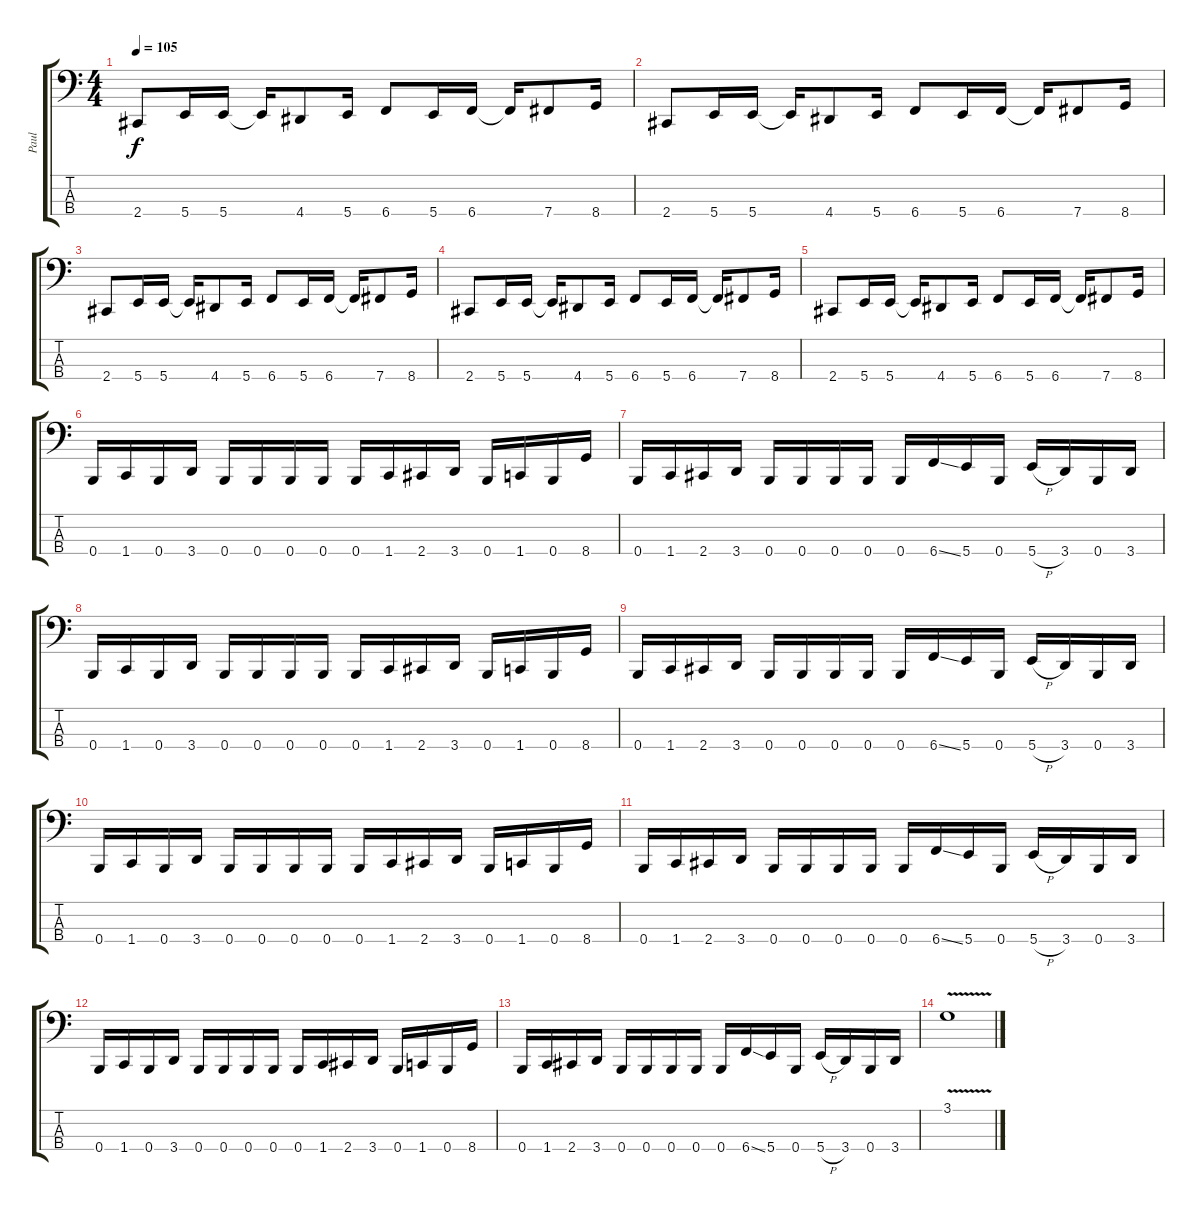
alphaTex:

\track ("Paul" "Paul") {instrument electricbasspick}
\staff {score tabs}
\tuning (E2 B1 Gb1 B0) {hide}
\ts (4 4)
\tempo 105
\clef f4
\ks c
2.4.8{dy f} 5.4.16 5.4.16 5.4{t}.16 4.4.8 5.4.16 6.4.8 5.4.16 6.4.16 6.4{t}.16 7.4.8 8.4.16 |
2.4.8 5.4.16 5.4.16 5.4{t}.16 4.4.8 5.4.16 6.4.8 5.4.16 6.4.16 6.4{t}.16 7.4.8 8.4.16 |
2.4.8 5.4.16 5.4.16 5.4{t}.16 4.4.8 5.4.16 6.4.8 5.4.16 6.4.16 6.4{t}.16 7.4.8 8.4.16 |
2.4.8 5.4.16 5.4.16 5.4{t}.16 4.4.8 5.4.16 6.4.8 5.4.16 6.4.16 6.4{t}.16 7.4.8 8.4.16 |
2.4.8 5.4.16 5.4.16 5.4{t}.16 4.4.8 5.4.16 6.4.8 5.4.16 6.4.16 6.4{t}.16 7.4.8 8.4.16 |
0.4.16 1.4.16 0.4.16 3.4.16 0.4.16 0.4.16 0.4.16 0.4.16 0.4.16 1.4.16 2.4.16 3.4.16 0.4.16 1.4.16 0.4.16 8.4.16 |
0.4.16 1.4.16 2.4.16 3.4.16 0.4.16 0.4.16 0.4.16 0.4.16 0.4.16 6.4{ss}.16 5.4.16 0.4.16 5.4{h}.16 3.4.16 0.4.16 3.4.16 |
0.4.16 1.4.16 0.4.16 3.4.16 0.4.16 0.4.16 0.4.16 0.4.16 0.4.16 1.4.16 2.4.16 3.4.16 0.4.16 1.4.16 0.4.16 8.4.16 |
0.4.16 1.4.16 2.4.16 3.4.16 0.4.16 0.4.16 0.4.16 0.4.16 0.4.16 6.4{ss}.16 5.4.16 0.4.16 5.4{h}.16 3.4.16 0.4.16 3.4.16 |
0.4.16 1.4.16 0.4.16 3.4.16 0.4.16 0.4.16 0.4.16 0.4.16 0.4.16 1.4.16 2.4.16 3.4.16 0.4.16 1.4.16 0.4.16 8.4.16 |
0.4.16 1.4.16 2.4.16 3.4.16 0.4.16 0.4.16 0.4.16 0.4.16 0.4.16 6.4{ss}.16 5.4.16 0.4.16 5.4{h}.16 3.4.16 0.4.16 3.4.16 |
0.4.16 1.4.16 0.4.16 3.4.16 0.4.16 0.4.16 0.4.16 0.4.16 0.4.16 1.4.16 2.4.16 3.4.16 0.4.16 1.4.16 0.4.16 8.4.16 |
0.4.16 1.4.16 2.4.16 3.4.16 0.4.16 0.4.16 0.4.16 0.4.16 0.4.16 6.4{ss}.16 5.4.16 0.4.16 5.4{h}.16 3.4.16 0.4.16 3.4.16 |
3.1{v}.1
